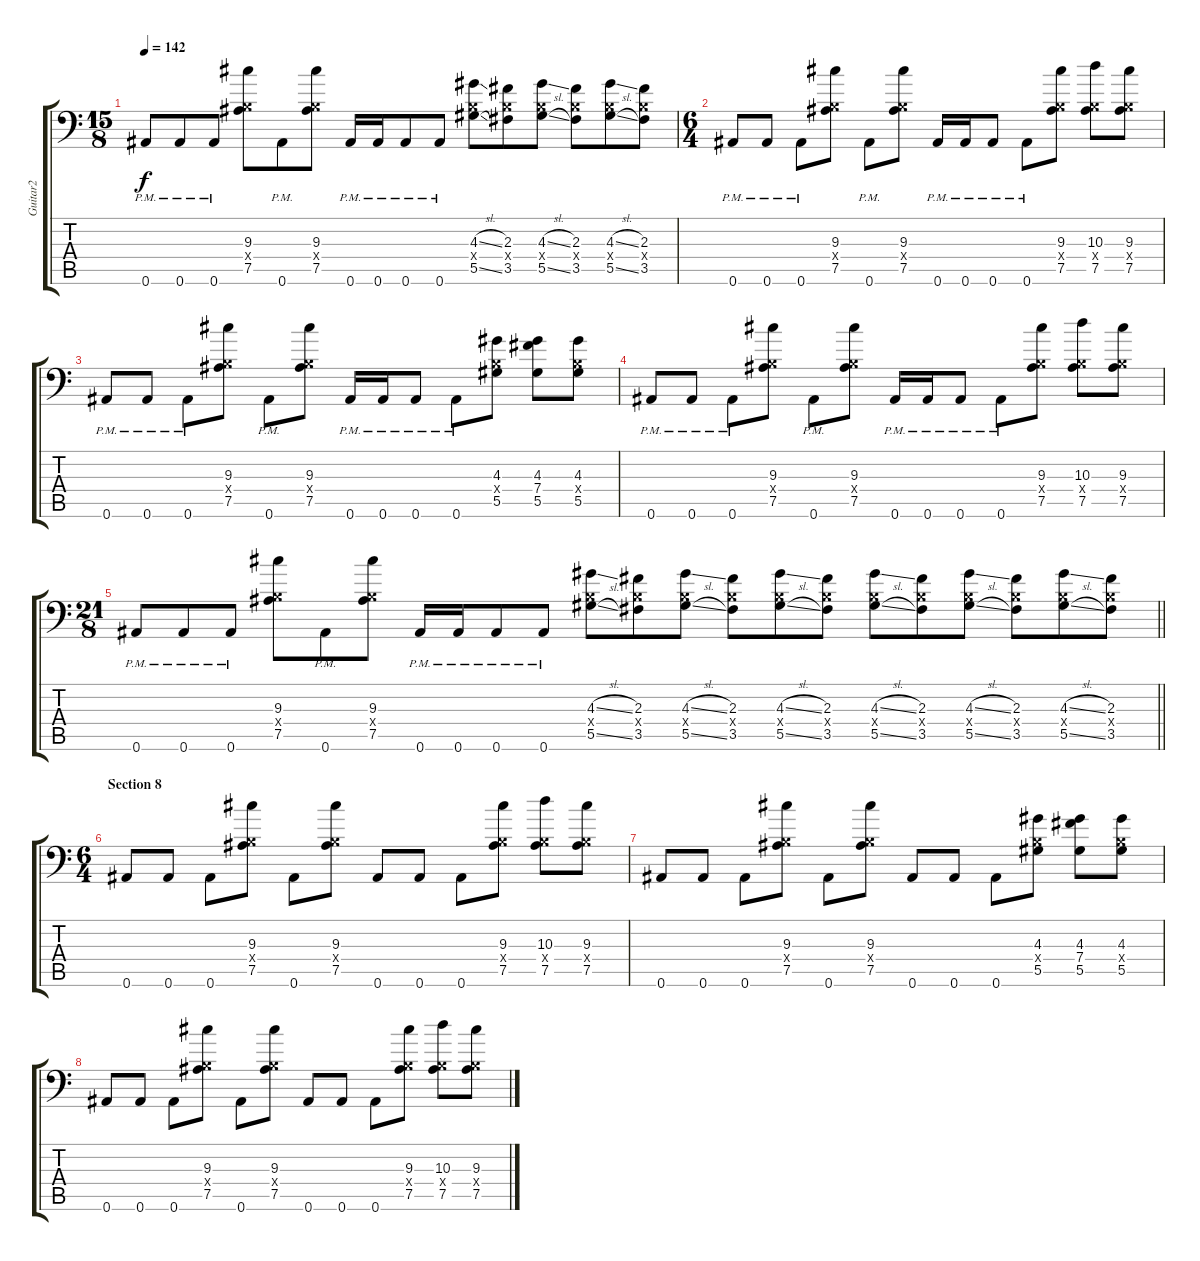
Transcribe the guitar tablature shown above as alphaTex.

\track ("Guitar2" "Guitar2") {instrument overdrivenguitar}
\staff {score tabs}
\tuning (B3 Ab3 E3 B2 Eb2 Bb1) {hide}
\ts (15 8)
\tempo 142
\clef f4
\ks c
0.6{pm}.8{dy f} 0.6{pm}.8 0.6{pm}.8 (9.3 0.4{x} 7.5).8 0.6{pm}.8 (9.3 0.4{x} 7.5).8 0.6{pm}.16 0.6{pm}.16 0.6{pm}.8 0.6{pm}.8 (4.3{sl} 0.4{x} 5.5{sl}).8 (2.3 0.4{x} 3.5).8 (4.3{sl} 0.4{x} 5.5{sl}).8 (2.3 0.4{x} 3.5).8 (4.3{sl} 0.4{x} 5.5{sl}).8 (2.3 0.4{x} 3.5).8 |
\ts (6 4)
0.6{pm}.8 0.6{pm}.8 0.6{pm}.8 (9.3 0.4{x} 7.5).8 0.6{pm}.8 (9.3 0.4{x} 7.5).8 0.6{pm}.16 0.6{pm}.16 0.6{pm}.8 0.6{pm}.8 (9.3 0.4{x} 7.5).8 (10.3 0.4{x} 7.5).8 (9.3 0.4{x} 7.5).8 |
0.6{pm}.8 0.6{pm}.8 0.6{pm}.8 (9.3 0.4{x} 7.5).8 0.6{pm}.8 (9.3 0.4{x} 7.5).8 0.6{pm}.16 0.6{pm}.16 0.6{pm}.8 0.6{pm}.8 (4.3 0.4{x} 5.5).8 (4.3 7.4 5.5).8 (4.3 0.4{x} 5.5).8 |
0.6{pm}.8 0.6{pm}.8 0.6{pm}.8 (9.3 0.4{x} 7.5).8 0.6{pm}.8 (9.3 0.4{x} 7.5).8 0.6{pm}.16 0.6{pm}.16 0.6{pm}.8 0.6{pm}.8 (9.3 0.4{x} 7.5).8 (10.3 0.4{x} 7.5).8 (9.3 0.4{x} 7.5).8 |
\ts (21 8)
\barLineRight lightlight
0.6{pm}.8 0.6{pm}.8 0.6{pm}.8 (9.3 0.4{x} 7.5).8 0.6{pm}.8 (9.3 0.4{x} 7.5).8 0.6{pm}.16 0.6{pm}.16 0.6{pm}.8 0.6{pm}.8 (4.3{sl} 0.4{x} 5.5{sl}).8 (2.3 0.4{x} 3.5).8 (4.3{sl} 0.4{x} 5.5{sl}).8 (2.3 0.4{x} 3.5).8 (4.3{sl} 0.4{x} 5.5{sl}).8 (2.3 0.4{x} 3.5).8 (4.3{sl} 0.4{x} 5.5{sl}).8 (2.3 0.4{x} 3.5).8 (4.3{sl} 0.4{x} 5.5{sl}).8 (2.3 0.4{x} 3.5).8 (4.3{sl} 0.4{x} 5.5{sl}).8 (2.3 0.4{x} 3.5).8 |
\ts (6 4)
\section ("" "Section 8")
0.6.8 0.6.8 0.6.8 (9.3 0.4{x} 7.5).8 0.6.8 (9.3 0.4{x} 7.5).8 0.6.8 0.6.8 0.6.8 (9.3 0.4{x} 7.5).8 (10.3 0.4{x} 7.5).8 (9.3 0.4{x} 7.5).8 |
0.6.8 0.6.8 0.6.8 (9.3 0.4{x} 7.5).8 0.6.8 (9.3 0.4{x} 7.5).8 0.6.8 0.6.8 0.6.8 (4.3 0.4{x} 5.5).8 (4.3 7.4 5.5).8 (4.3 0.4{x} 5.5).8 |
0.6.8 0.6.8 0.6.8 (9.3 0.4{x} 7.5).8 0.6.8 (9.3 0.4{x} 7.5).8 0.6.8 0.6.8 0.6.8 (9.3 0.4{x} 7.5).8 (10.3 0.4{x} 7.5).8 (9.3 0.4{x} 7.5).8
